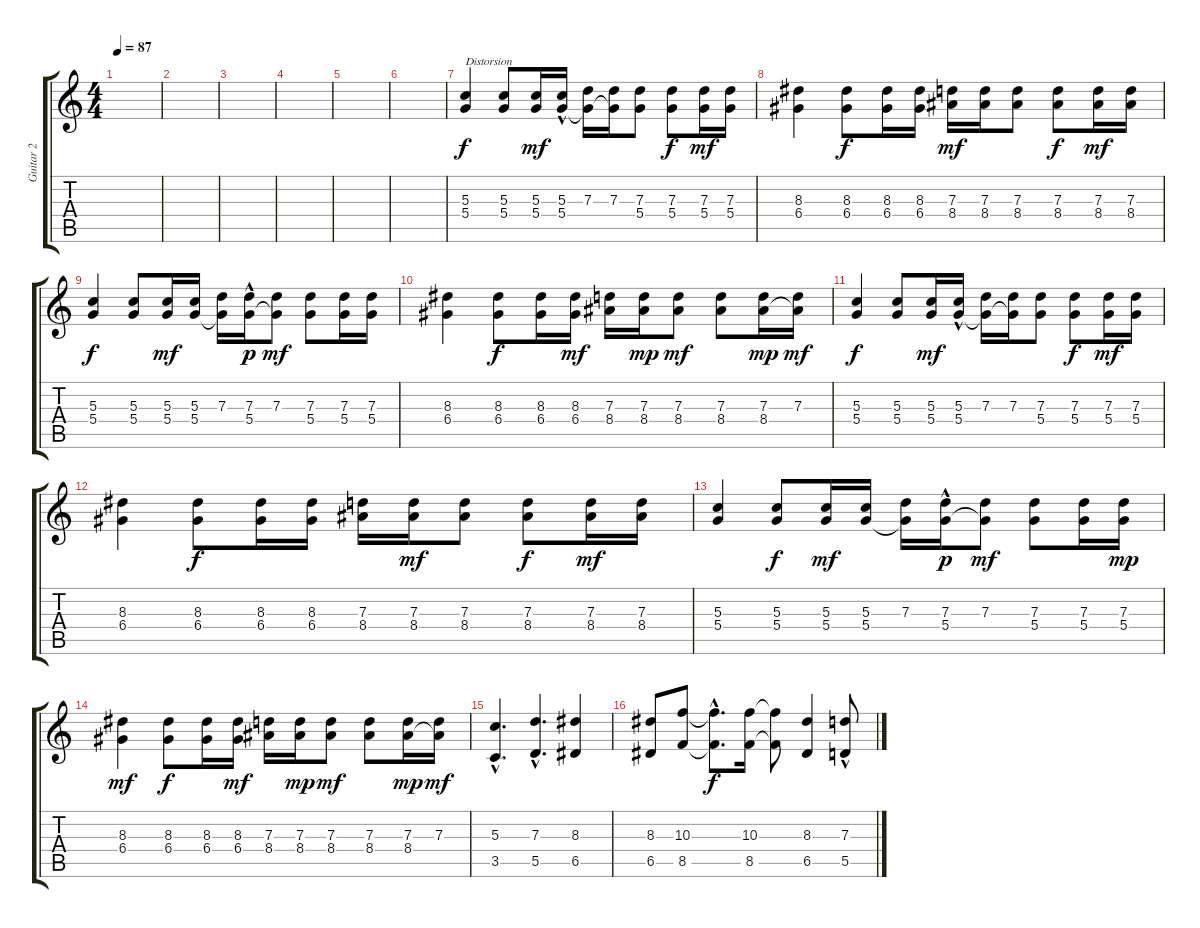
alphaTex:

\track ("Guitar 2" "Guitar 2") {instrument acousticguitarsteel}
\staff {score tabs}
\tuning (E4 B3 G3 D3 A2 E2) {hide}
\ts (4 4)
\tempo 87
\clef g2
\ks c
|
|
|
|
|
|
(5.3 5.4).4{txt "Distorsion" balance 12 instrument distortionguitar} (5.3 5.4).8 (5.3 5.4).16{dy mf} (5.3{hac} 5.4).16 (7.3 5.4{t}).16 (7.3 5.4{t}).16 (7.3 5.4).8 (7.3 5.4).8{dy f} (7.3 5.4).16{dy mf} (7.3 5.4).16 |
(8.3 6.4).4 (8.3 6.4).8{dy f} (8.3 6.4).16 (8.3 6.4).16 (7.3 8.4).16{dy mf} (7.3 8.4).16 (7.3 8.4).8 (7.3 8.4).8{dy f} (7.3 8.4).16{dy mf} (7.3 8.4).16 |
(5.3 5.4).4{dy f} (5.3 5.4).8 (5.3 5.4).16{dy mf} (5.3 5.4).16 (7.3 5.4{t}).16 (7.3 5.4{hac}).16{dy p} (7.3 5.4{t}).8{dy mf} (7.3 5.4).8 (7.3 5.4).16 (7.3 5.4).16 |
(8.3 6.4).4 (8.3 6.4).8{dy f} (8.3 6.4).16 (8.3 6.4).16{dy mf} (7.3 8.4).16 (7.3 8.4).16{dy mp} (7.3 8.4).8{dy mf} (7.3 8.4).8 (7.3 8.4).16{dy mp} (7.3 8.4{t}).16{dy mf} |
(5.3 5.4).4{dy f} (5.3 5.4).8 (5.3 5.4).16{dy mf} (5.3{hac} 5.4).16 (7.3 5.4{t}).16 (7.3 5.4{t}).16 (7.3 5.4).8 (7.3 5.4).8{dy f} (7.3 5.4).16{dy mf} (7.3 5.4).16 |
(8.3 6.4).4 (8.3 6.4).8{dy f} (8.3 6.4).16 (8.3 6.4).16 (7.3 8.4).16 (7.3 8.4).16{dy mf} (7.3 8.4).8 (7.3 8.4).8{dy f} (7.3 8.4).16{dy mf} (7.3 8.4).16 |
(5.3 5.4).4 (5.3 5.4).8{dy f} (5.3 5.4).16{dy mf} (5.3 5.4).16 (7.3 5.4{t}).16 (7.3 5.4{hac}).16{dy p} (7.3 5.4{t}).8{dy mf} (7.3 5.4).8 (7.3 5.4).16 (7.3 5.4).16{dy mp} |
(8.3 6.4).4{dy mf} (8.3 6.4).8{dy f} (8.3 6.4).16 (8.3 6.4).16{dy mf} (7.3 8.4).16 (7.3 8.4).16{dy mp} (7.3 8.4).8{dy mf} (7.3 8.4).8 (7.3 8.4).16{dy mp} (7.3 8.4{t}).16{dy mf} |
(5.3{hac} 3.5{hac}).4{d} (7.3{hac} 5.5{hac}).4{d} (8.3 6.5).4 |
(8.3 6.5).8 (10.3 8.5).8 (10.3{hac t} 8.5{hac t}).8{d dy f} (10.3 8.5).16 (10.3{t} 8.5{t}).8 (8.3 6.5).4 (7.3{hac} 5.5).8
